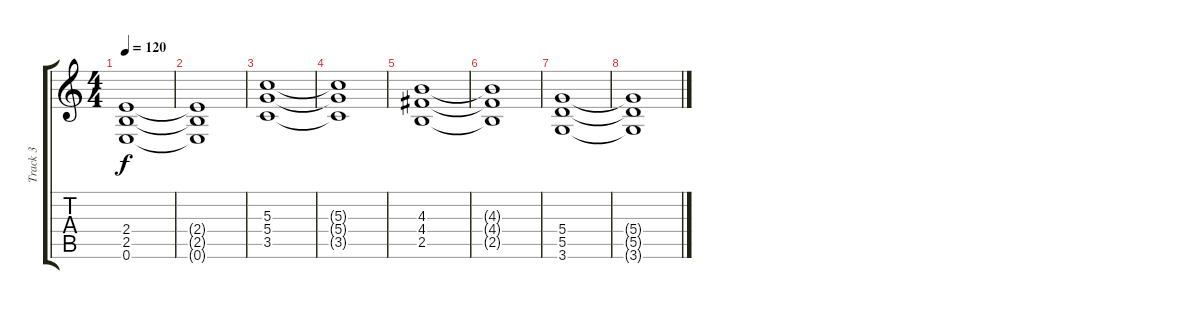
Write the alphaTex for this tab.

\track ("Track 3" "Track 3") {instrument distortionguitar}
\staff {score tabs}
\tuning (E4 B3 G3 D3 A2 E2) {hide}
\ts (4 4)
\tempo 120
\clef g2
\ks c
(2.4 2.5 0.6).1{dy f} |
(2.4{t} 2.5{t} 0.6{t}).1 |
(5.3 5.4 3.5).1 |
(5.3{t} 5.4{t} 3.5{t}).1 |
(4.3 4.4 2.5).1 |
(4.3{t} 4.4{t} 2.5{t}).1 |
(5.4 5.5 3.6).1 |
(5.4{t} 5.5{t} 3.6{t}).1
